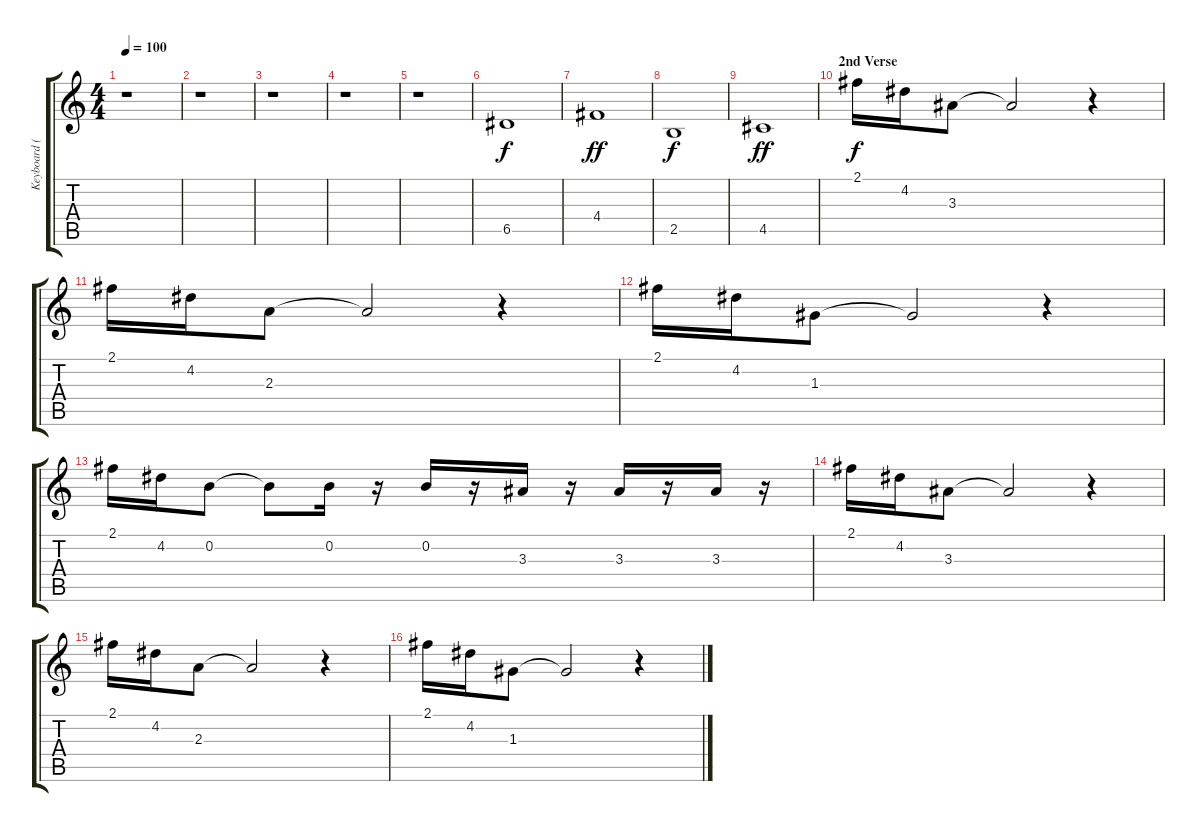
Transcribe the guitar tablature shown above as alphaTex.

\track ("Keyboard (or Gtr)" "Keyboard (") {instrument electricguitarjazz}
\staff {score tabs}
\tuning (E4 B3 G3 D3 A2 E2) {hide}
\ts (4 4)
\tempo 100
\clef g2
\ks c
r.1{dy f} |
r.1 |
r.1 |
r.1 |
r.1 |
6.5.1{instrument pad8sweep} |
4.4.1{dy ff instrument pad8sweep} |
2.5.1{dy f instrument pad8sweep} |
4.5.1{dy ff instrument pad8sweep} |
\section ("" "2nd Verse")
2.1.16{dy f instrument electricguitarjazz} 4.2.16 3.3.8 3.3{t}.2 r.4 |
2.1.16 4.2.16 2.3.8 2.3{t}.2 r.4 |
2.1.16 4.2.16 1.3.8 1.3{t}.2 r.4 |
2.1.16 4.2.16 0.2.8 0.2{t}.8 0.2.16 r.16 0.2.16 r.16 3.3.16 r.16 3.3.16 r.16 3.3.16 r.16 |
2.1.16 4.2.16 3.3.8 3.3{t}.2 r.4 |
2.1.16 4.2.16 2.3.8 2.3{t}.2 r.4 |
2.1.16 4.2.16 1.3.8 1.3{t}.2 r.4
